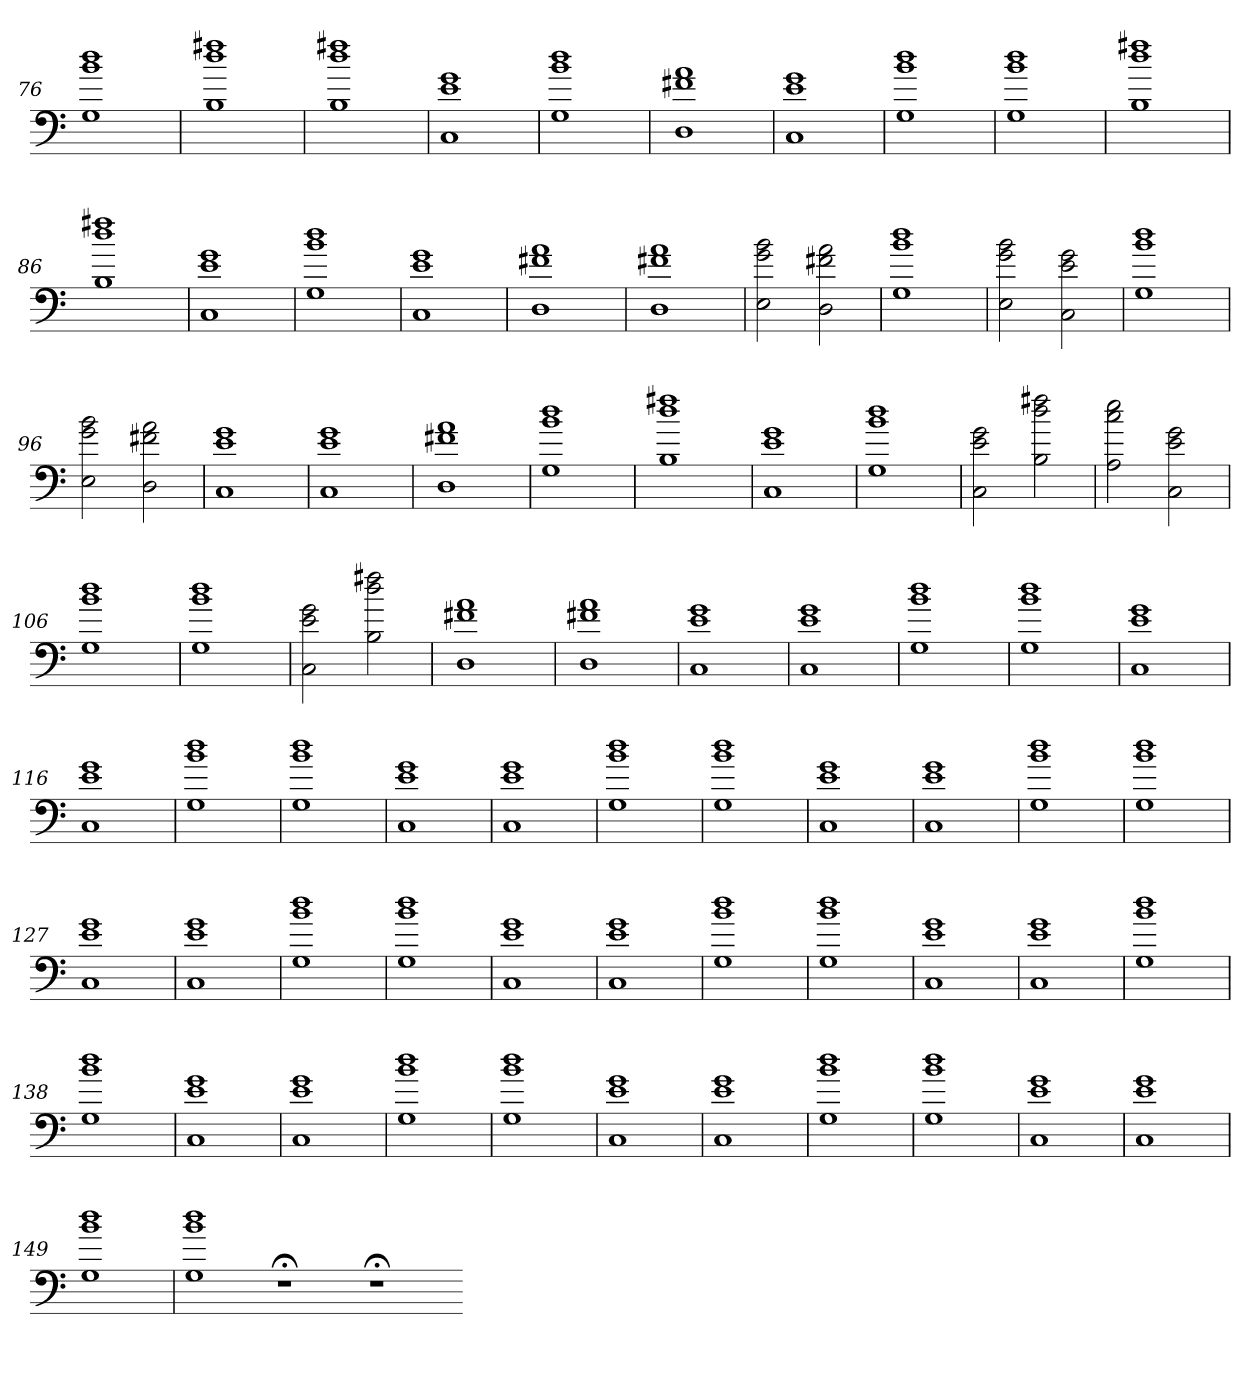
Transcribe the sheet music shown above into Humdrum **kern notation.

**kern
*part1
*staff1
=76
1G 1b 1dd
=77
1B 1dd 1ff#X
=78
1B 1dd 1ff#X
=79
1C 1e 1g
=80
1G 1b 1dd
=81
1D 1f#X 1a
=82
1C 1e 1g
=83
1G 1b 1dd
=84
1G 1b 1dd
=85
1B 1dd 1ff#X
=86
1B 1dd 1ff#X
=87
1C 1e 1g
=88
1G 1b 1dd
=89
1C 1e 1g
=90
1D 1f#X 1a
=91
1D 1f#X 1a
=92
2E 2g 2b
2D 2f#X 2a
=93
1G 1b 1dd
=94
2E 2g 2b
2C 2e 2g
=95
1G 1b 1dd
=96
2E 2g 2b
2D 2f#X 2a
=97
1C 1e 1g
=98
1C 1e 1g
=99
1D 1f#X 1a
=100
1G 1b 1dd
=101
1B 1dd 1ff#X
=102
1C 1e 1g
=103
1G 1b 1dd
=104
2C 2e 2g
2B 2dd 2ff#X
=105
2A 2cc 2ee
2C 2e 2g
=106
1G 1b 1dd
=107
1G 1b 1dd
=108
2C 2e 2g
2B 2dd 2ff#X
=109
1D 1f#X 1a
=110
1D 1f#X 1a
=111
1C 1e 1g
=112
1C 1e 1g
=113
1G 1b 1dd
=114
1G 1b 1dd
=115
1C 1e 1g
=116
1C 1e 1g
=117
1G 1b 1dd
=118
1G 1b 1dd
=119
1C 1e 1g
=120
1C 1e 1g
=121
1G 1b 1dd
=122
1G 1b 1dd
=123
1C 1e 1g
=124
1C 1e 1g
=125
1G 1b 1dd
=126
1G 1b 1dd
=127
1C 1e 1g
=128
1C 1e 1g
=129
1G 1b 1dd
=130
1G 1b 1dd
=131
1C 1e 1g
=132
1C 1e 1g
=133
1G 1b 1dd
=134
1G 1b 1dd
=135
1C 1e 1g
=136
1C 1e 1g
=137
1G 1b 1dd
=138
1G 1b 1dd
=139
1C 1e 1g
=140
1C 1e 1g
=141
1G 1b 1dd
=142
1G 1b 1dd
=143
1C 1e 1g
=144
1C 1e 1g
=145
1G 1b 1dd
=146
1G 1b 1dd
=147
1C 1e 1g
=148
1C 1e 1g
=149
1G 1b 1dd
=150
1G 1b 1dd
1r;<
1r;<
=-
*-
